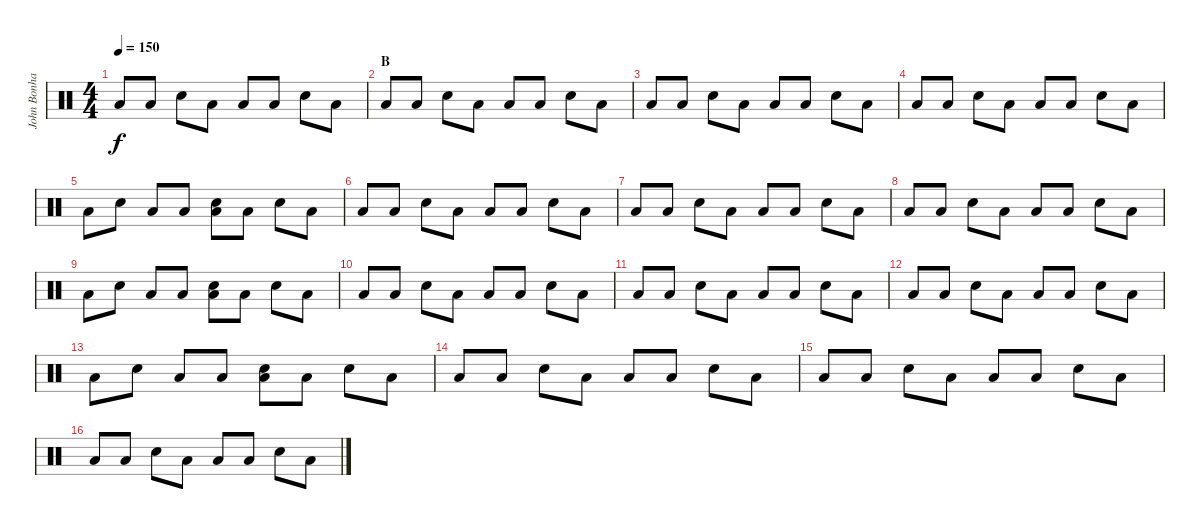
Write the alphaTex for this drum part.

\track ("John Bonham-Drums" "John Bonha") {instrument percussion}
\staff {score}
\articulation defaults
\ts (4 4)
\tempo 150
\clef neutral
\ks c "Low Floor Tom (hit)".8{dy f} "Low Floor Tom (hit)".8 "Electric Snare (hit)".8 "Low Floor Tom (hit)".8 "Low Floor Tom (hit)".8 "Low Floor Tom (hit)".8 "Electric Snare (hit)".8 "Low Floor Tom (hit)".8
|
\section ("" "B")
"Low Floor Tom (hit)".8 "Low Floor Tom (hit)".8 "Electric Snare (hit)".8 "Low Floor Tom (hit)".8 "Low Floor Tom (hit)".8 "Low Floor Tom (hit)".8 "Electric Snare (hit)".8 "Low Floor Tom (hit)".8 |
"Low Floor Tom (hit)".8 "Low Floor Tom (hit)".8 "Electric Snare (hit)".8 "Low Floor Tom (hit)".8 "Low Floor Tom (hit)".8 "Low Floor Tom (hit)".8 "Electric Snare (hit)".8 "Low Floor Tom (hit)".8 |
"Low Floor Tom (hit)".8 "Low Floor Tom (hit)".8 "Electric Snare (hit)".8 "Low Floor Tom (hit)".8 "Low Floor Tom (hit)".8 "Low Floor Tom (hit)".8 "Electric Snare (hit)".8 "Low Floor Tom (hit)".8 |
"Low Floor Tom (hit)".8 "Electric Snare (hit)".8 "Low Floor Tom (hit)".8 "Low Floor Tom (hit)".8 ("Electric Snare (hit)" "Low Floor Tom (hit)").8 "Low Floor Tom (hit)".8 "Electric Snare (hit)".8 "Low Floor Tom (hit)".8 |
"Low Floor Tom (hit)".8 "Low Floor Tom (hit)".8 "Electric Snare (hit)".8 "Low Floor Tom (hit)".8 "Low Floor Tom (hit)".8 "Low Floor Tom (hit)".8 "Electric Snare (hit)".8 "Low Floor Tom (hit)".8 |
"Low Floor Tom (hit)".8 "Low Floor Tom (hit)".8 "Electric Snare (hit)".8 "Low Floor Tom (hit)".8 "Low Floor Tom (hit)".8 "Low Floor Tom (hit)".8 "Electric Snare (hit)".8 "Low Floor Tom (hit)".8 |
"Low Floor Tom (hit)".8 "Low Floor Tom (hit)".8 "Electric Snare (hit)".8 "Low Floor Tom (hit)".8 "Low Floor Tom (hit)".8 "Low Floor Tom (hit)".8 "Electric Snare (hit)".8 "Low Floor Tom (hit)".8 |
"Low Floor Tom (hit)".8 "Electric Snare (hit)".8 "Low Floor Tom (hit)".8 "Low Floor Tom (hit)".8 ("Electric Snare (hit)" "Low Floor Tom (hit)").8 "Low Floor Tom (hit)".8 "Electric Snare (hit)".8 "Low Floor Tom (hit)".8 |
"Low Floor Tom (hit)".8 "Low Floor Tom (hit)".8 "Electric Snare (hit)".8 "Low Floor Tom (hit)".8 "Low Floor Tom (hit)".8 "Low Floor Tom (hit)".8 "Electric Snare (hit)".8 "Low Floor Tom (hit)".8 |
"Low Floor Tom (hit)".8 "Low Floor Tom (hit)".8 "Electric Snare (hit)".8 "Low Floor Tom (hit)".8 "Low Floor Tom (hit)".8 "Low Floor Tom (hit)".8 "Electric Snare (hit)".8 "Low Floor Tom (hit)".8 |
"Low Floor Tom (hit)".8 "Low Floor Tom (hit)".8 "Electric Snare (hit)".8 "Low Floor Tom (hit)".8 "Low Floor Tom (hit)".8 "Low Floor Tom (hit)".8 "Electric Snare (hit)".8 "Low Floor Tom (hit)".8 |
"Low Floor Tom (hit)".8 "Electric Snare (hit)".8 "Low Floor Tom (hit)".8 "Low Floor Tom (hit)".8 ("Electric Snare (hit)" "Low Floor Tom (hit)").8 "Low Floor Tom (hit)".8 "Electric Snare (hit)".8 "Low Floor Tom (hit)".8 |
"Low Floor Tom (hit)".8 "Low Floor Tom (hit)".8 "Electric Snare (hit)".8 "Low Floor Tom (hit)".8 "Low Floor Tom (hit)".8 "Low Floor Tom (hit)".8 "Electric Snare (hit)".8 "Low Floor Tom (hit)".8 |
"Low Floor Tom (hit)".8 "Low Floor Tom (hit)".8 "Electric Snare (hit)".8 "Low Floor Tom (hit)".8 "Low Floor Tom (hit)".8 "Low Floor Tom (hit)".8 "Electric Snare (hit)".8 "Low Floor Tom (hit)".8 |
"Low Floor Tom (hit)".8 "Low Floor Tom (hit)".8 "Electric Snare (hit)".8 "Low Floor Tom (hit)".8 "Low Floor Tom (hit)".8 "Low Floor Tom (hit)".8 "Electric Snare (hit)".8 "Low Floor Tom (hit)".8
